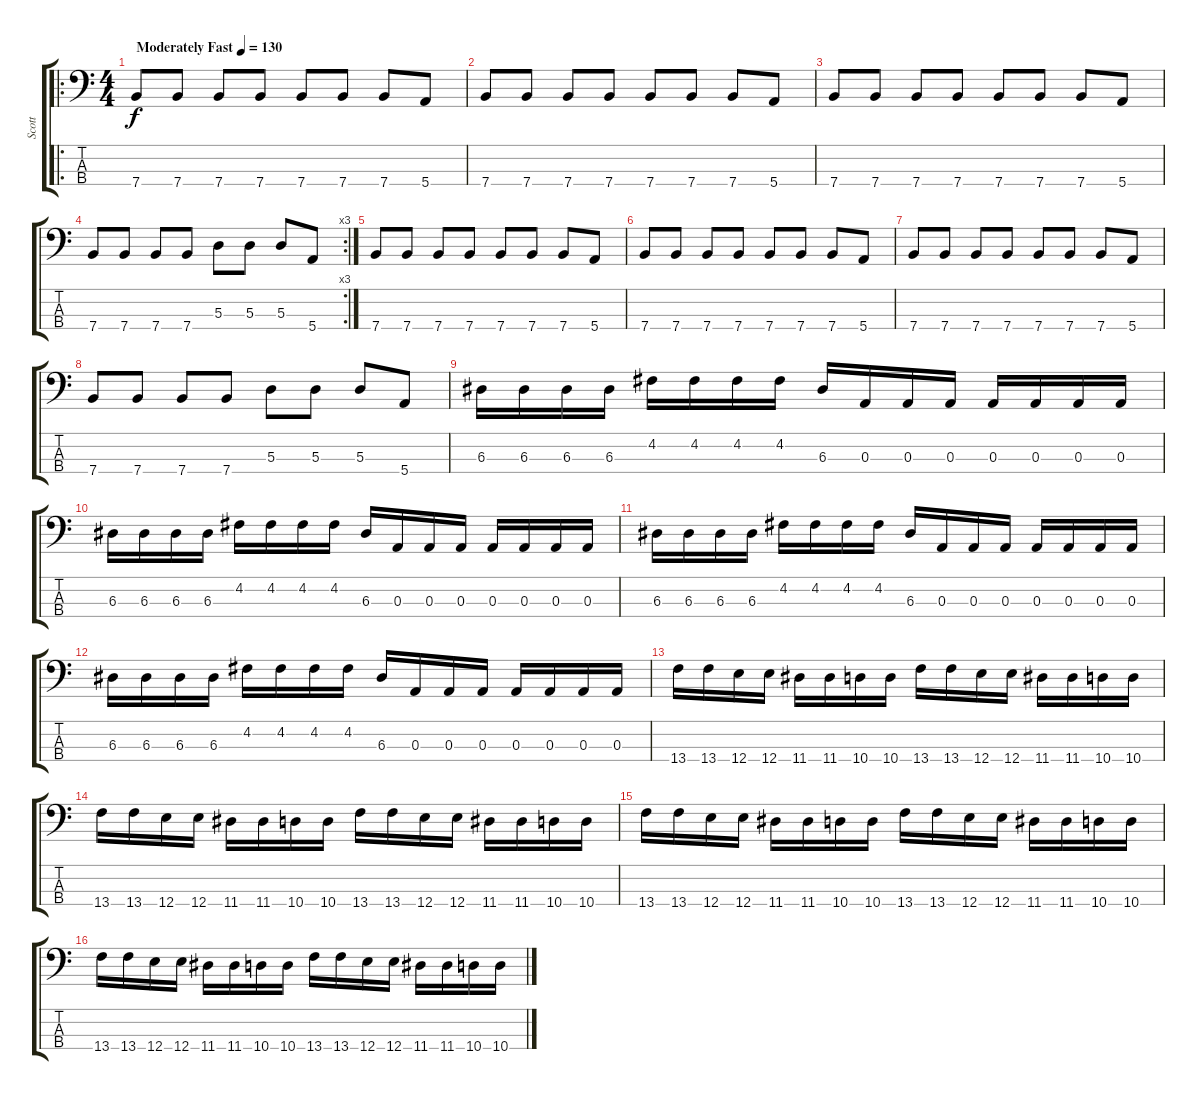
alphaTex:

\track ("Scott" "Scott") {instrument electricbasspick}
\staff {score tabs}
\tuning (G2 D2 A1 E1) {hide}
\ro
\ts (4 4)
\tempo (130 "Moderately Fast")
\clef f4
\ks c
7.4.8{dy f instrument electricbasspick} 7.4.8 7.4.8 7.4.8 7.4.8 7.4.8 7.4.8 5.4.8 |
7.4.8 7.4.8 7.4.8 7.4.8 7.4.8 7.4.8 7.4.8 5.4.8 |
7.4.8 7.4.8 7.4.8 7.4.8 7.4.8 7.4.8 7.4.8 5.4.8 |
\rc 3
7.4.8 7.4.8 7.4.8 7.4.8 5.3.8 5.3.8 5.3.8 5.4.8 |
7.4.8 7.4.8 7.4.8 7.4.8 7.4.8 7.4.8 7.4.8 5.4.8 |
7.4.8 7.4.8 7.4.8 7.4.8 7.4.8 7.4.8 7.4.8 5.4.8 |
7.4.8 7.4.8 7.4.8 7.4.8 7.4.8 7.4.8 7.4.8 5.4.8 |
7.4.8 7.4.8 7.4.8 7.4.8 5.3.8 5.3.8 5.3.8 5.4.8 |
6.3.16 6.3.16 6.3.16 6.3.16 4.2.16 4.2.16 4.2.16 4.2.16 6.3.16 0.3.16 0.3.16 0.3.16 0.3.16 0.3.16 0.3.16 0.3.16 |
6.3.16 6.3.16 6.3.16 6.3.16 4.2.16 4.2.16 4.2.16 4.2.16 6.3.16 0.3.16 0.3.16 0.3.16 0.3.16 0.3.16 0.3.16 0.3.16 |
6.3.16 6.3.16 6.3.16 6.3.16 4.2.16 4.2.16 4.2.16 4.2.16 6.3.16 0.3.16 0.3.16 0.3.16 0.3.16 0.3.16 0.3.16 0.3.16 |
6.3.16 6.3.16 6.3.16 6.3.16 4.2.16 4.2.16 4.2.16 4.2.16 6.3.16 0.3.16 0.3.16 0.3.16 0.3.16 0.3.16 0.3.16 0.3.16 |
13.4.16 13.4.16 12.4.16 12.4.16 11.4.16 11.4.16 10.4.16 10.4.16 13.4.16 13.4.16 12.4.16 12.4.16 11.4.16 11.4.16 10.4.16 10.4.16 |
13.4.16 13.4.16 12.4.16 12.4.16 11.4.16 11.4.16 10.4.16 10.4.16 13.4.16 13.4.16 12.4.16 12.4.16 11.4.16 11.4.16 10.4.16 10.4.16 |
13.4.16 13.4.16 12.4.16 12.4.16 11.4.16 11.4.16 10.4.16 10.4.16 13.4.16 13.4.16 12.4.16 12.4.16 11.4.16 11.4.16 10.4.16 10.4.16 |
13.4.16 13.4.16 12.4.16 12.4.16 11.4.16 11.4.16 10.4.16 10.4.16 13.4.16 13.4.16 12.4.16 12.4.16 11.4.16 11.4.16 10.4.16 10.4.16
